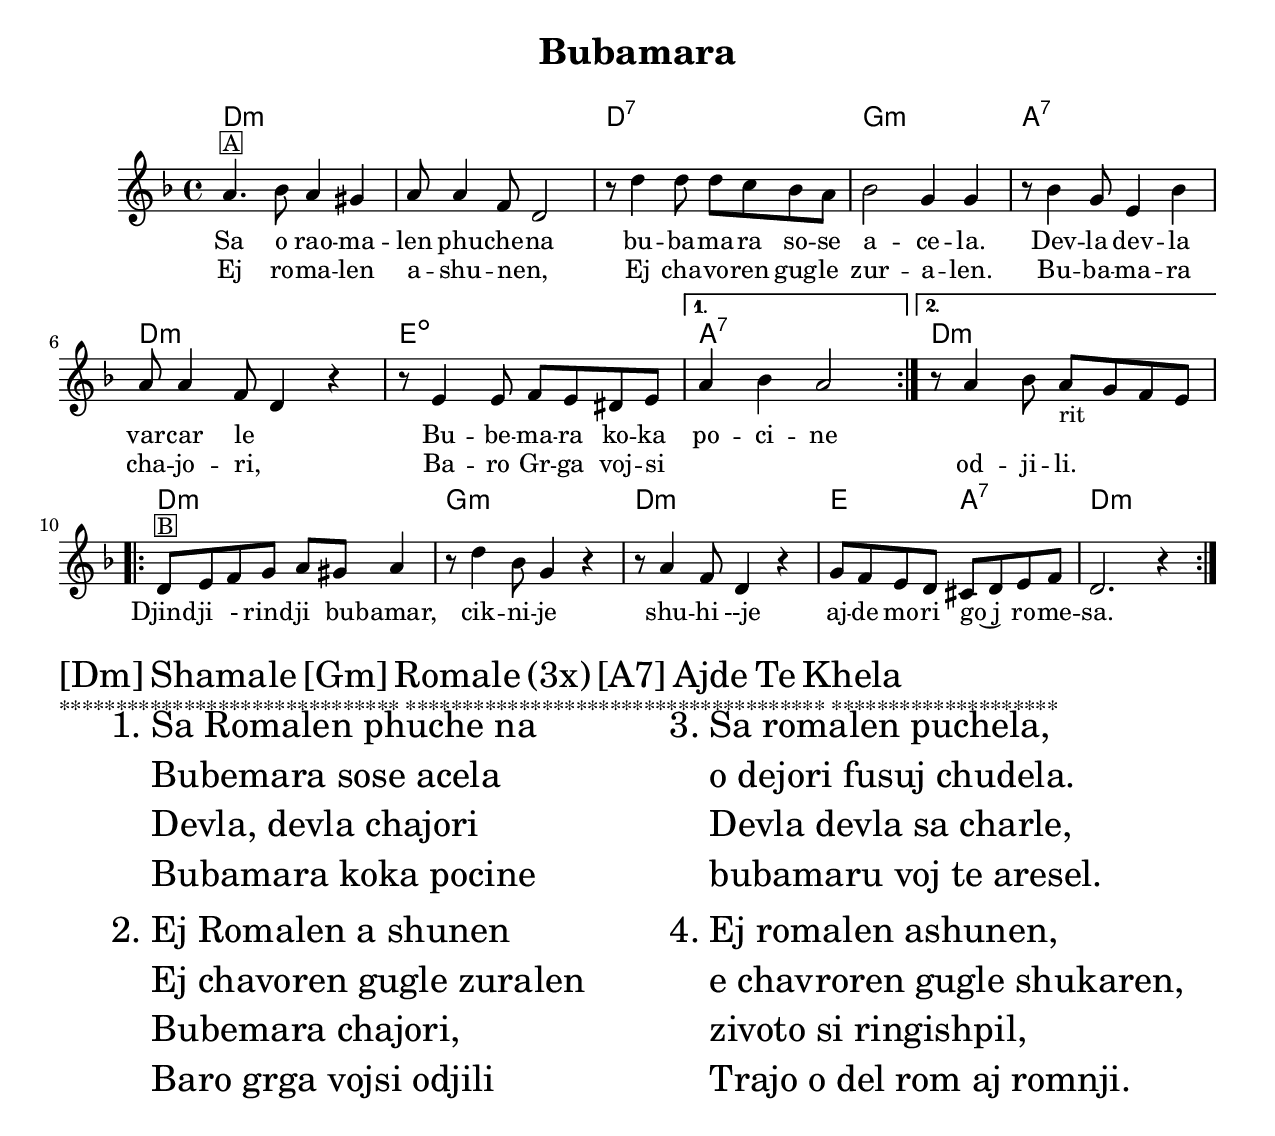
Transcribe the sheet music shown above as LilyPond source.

\version "2.18.0"

\paper{
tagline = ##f
  print-all-headers = ##t
  #(set-paper-size "letter")
}
date = #(strftime "%d-%m-%Y" (localtime (current-time)))

%\markup{ \italic{ " Updated " \date  }  }

melody =  \relative c'' {
  %transpose for clarinet
  %melody = \relative c'' {
  \clef treble

  \key d \minor
  \time 4/4
  %\partial 16*3 a16 d f   %lead in notes

  \repeat volta 2{
    a4.  ^\markup { \box A} bes8 a4 gis
    a8 a4 f8 d2
    r8 d'4 d8  d c bes a
    bes2 g4 g|

    r8 bes4 g8 e4 bes'
    a8 a4 f8 d4 r4|
    r8 e4 e8 f e dis e

  }

  \alternative {
    {a4 bes a2 }
    {r8 a4 bes8 a _rit g f e }
  }


  \repeat volta 2{
    d8 ^\markup { \box B} e f g a gis a4

    r8 d4 bes8 g4 r4
    r8 a4 f8 d4 r4
    g8 f e d cis d e f
    d2. r4|

  }

  % \alternative { { }{ } }

}
%************************Lyrics Block****************
\addlyrics{
  Sa  o rao -- ma -- len phu -- che -- na
  bu -- ba -- ma -- ra so -- se a -- ce -- la.
  Dev -- la  dev -- la var -- car le _
  Bu -- be -- ma -- ra ko -- ka po -- ci -- ne
  \repeat unfold 6{\skip2}
  Djind -- ji - rind -- ji bu -- bamar,
  cik -- ni -- je shu -- hi --je
  aj -- de mo -- ri go~j _ ro -- me -- sa.

}
\addlyrics {

  Ej ro -- ma -- len a -- shu -- nen, _
  Ej cha -- vo -- ren gug -- le zur -- a -- len.
  Bu -- ba -- ma -- ra cha -- jo -- ri, _
  Ba -- ro Gr -- ga voj --  si _  _  _ od -- ji -- li.
}
harmonies =   \chordmode {
  d1*2:m
  d1:7
  g1:m
  a1:7
  d1:m
  e1:dim   %g1:m
  a1:7
  d1:m
  %B part
  d1:m
  g1:m
  d1:m
  e2 % was e2:7
  a2:7 % was e2:dim  %a2:7
  d1:m
  %a1:7
  %d2:m
  %e2:7
  %a1:7


  %old chords
  % d1:m r1 g1:m r1 a1:7 d1:m g1:m a1:7 r1
  %B section
  %d1:m g1:m d1:m g2:m a2:7 d1:m
}

\score {
  <<
    \new ChordNames {
      \set chordChanges = ##t
      \harmonies
    }
    \new Staff

    \melody
    %\new Staff \transpose c c' \melody
  >>
  \header{
    title= "Bubamara"
    arranger= ""

  }
  \layout{indent = 1.0\cm}
  \midi{
    \tempo 4 = 120
  }
}
\markup \fontsize #4 {[Dm] Shamale [Gm] Romale (3x) [A7] Ajde Te Khela  }

%\markup { [Dm]Shamale [Gm]romale (3x) [A7]ajde te khela  }
\markup {******************************
*************************************
********************}

  % more verses:
  \markup{}
  \markup {
  %\huge
  \fontsize #4
  \fill-line {
  \hspace #0.1 % distance from left margin
  \column {
  \line { "1."
  \column {

  "Sa Romalen phuche na"
  "Bubemara sose acela"
  "Devla, devla chajori"
  "Bubamara koka pocine"
  }
  }
  \hspace #0.2 % vertical distance between verses
  \line { "2."
  \column {
  "Ej Romalen a shunen"
  "Ej chavoren gugle zuralen"
  "Bubemara chajori,"
  "Baro grga vojsi odjili"
  }
  }
  }
  \hspace #0.1  % horiz. distance between columns
  \column {
  \line { "3."
  \column {
  "Sa romalen puchela,"
  "o dejori fusuj chudela."
  "Devla devla sa charle,"
  "bubamaru voj te aresel."
  }
  }
  \hspace #0.2 % distance between verses
  \line { "4."
  \column {

 "Ej romalen ashunen,"
  "e chavroren gugle shukaren,"
  "zivoto si ringishpil,"
  "Trajo o del rom aj romnji."
  }
  }
  }
  \hspace #0.1 % distance to right margin
  }
  }



%{
Sa romalen pucela
Bubamara sosi acela
Devla, Devla vacar le
Bubamaru koka pocinel

Ej romalen asunen
Ej cavoren gugle zuralen
Bubamara cajori
Baro Grga vojsi odjili

[ref:]
Djindji rindji Bubamaro
Cknije su~ije
Ajde mori goj romesa

Sa Romalen pucela
Ede ori fusujesa cudela
Devla, Devla sacerle
Bubamaru vojte aresle

Ej Romalen asunen
Ej cavoren gugle sukaren
~ivoto si ringispil
Trade aj ro, aj romni
*****************

might have errors below?
repeat of above

  Sa o raomalen phuchena
  bubamara sose ni c(k)elel.
  Devla , devla mangav la
  o' lake meka merav.

  Sa e romen puchela,
  bubamara sose achela,
  devla devla vacar le,
  bubamara tuka pocinel.
  ej romalen ashunen,
  e chavoren gugle zurale.
  Bubamara chajori,
  baro Grga voj si o djili.

  Djindji - rindji bubamaro
  ciknije shuzhije
  ajde more koj romesa. x2
  Shamale romale! x3
  Shamale romale ajde te khela

  Sa romalen puchela,
  o dejori fusuj chudela.
  Devla devla sa charle,
  bubamaru voj te aresel.
  Ej romalen ashunen,
  e chavroren gugle shukaren,
  zivoto si ringishpil,
  Trajo o del rom aj romnji.

  Djindji - rindji bubamaro
  ciknije shuzhije
  ajde more koj romesa. x2
  Shamale romale! x3
  Shamale romale ajde te khela

  Sa Romalen puchela,
  bubamara sose achela,
  devla devla vacar le
  bubamara pocinel.
  Ej romalen ashunen
  e chavrore gugle zurale
  bubamara chajori
  baro Grga voj si o djili.

  Djindji - rindji bubamaro
  ciknije shuzhije
  ajde more goj romesa. x4
  Te cilabe te chela

  Everyone is asking
  Ladybug why are you so tiny?
  Oh God, oh God I love her
  Ladybug I will pay everything for you.

  Hey folks listen,
  Sweet beautiful children.
  Ladybug, little girl,
  You are a great, greatest song.

  Jinji rinji Ladybug
  You tiny beauty
  Go away man, I'm not for marriage,
  Children, folks

  Everyone is asking,
  And mother is serving beans,
  Oh God, oh God everything has been eaten,
  Ladybug can't wait.
  Everyone is asking
  Ladybug why are you so tiny?
  Oh God, oh God I love her
  Ladybug I will pay everything for you.

  Hey folks listen,
  Sweet beautiful children.
  Ladybug, little girl,
  You are a great, greatest song.

  Jinji rinji Ladybug
  You tiny beauty
  Go away man, I'm not for marriage,
  Children, folks

  Everyone is asking,
  And mother is serving beans,
  Oh God, oh God everything has been eaten,
  Ladybug can't wait.

  Hey folks listen,
  Sweet beautiful children,
  Life is a merry-go-round
  God bless husband and wife.

  Jinji rinji Ladybug
  You tiny beauty
  Go away man, I'm not for marriage,
  Children, folks

  Hey folks listen,
  Sweet beautiful children.
  Ladybug, little girl,
  You are a great, greatest song.
  Hey folks listen,
  Sweet beautiful children,
  Life is a merry-go-round
  God bless husband and wife.

  Jinji rinji Ladybug
  You tiny beauty
  Go away man, I'm not for marriage,
  Children, folks

  Hey folks listen,
  Sweet beautiful children.
  Ladybug, little girl,
  You are a great, greatest song.

%}
